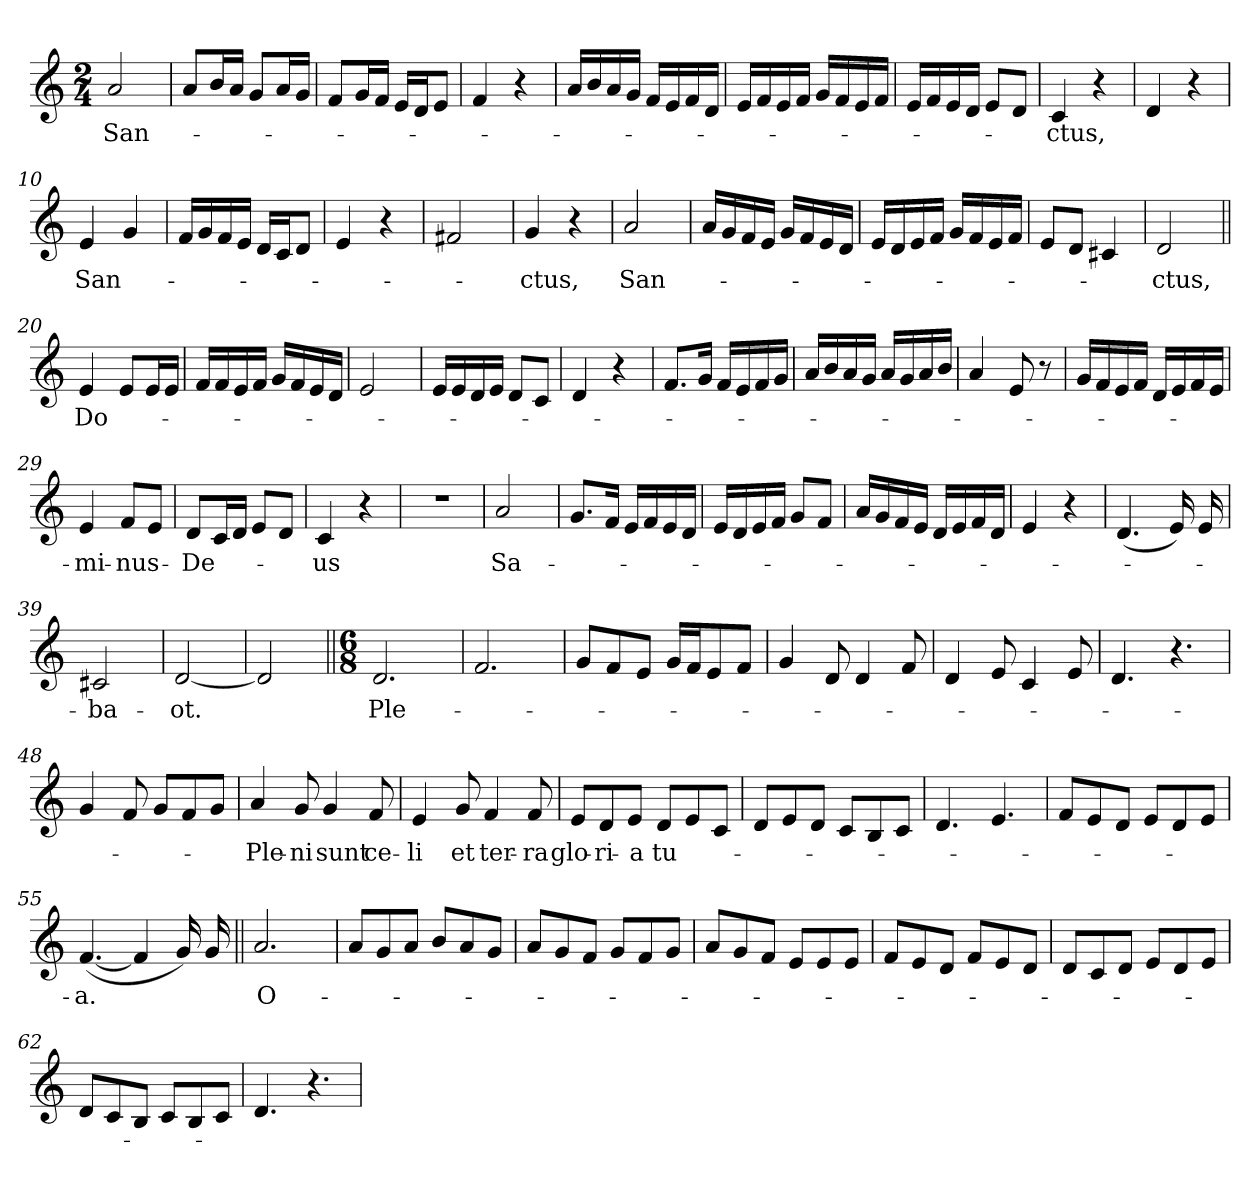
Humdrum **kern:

**kern	**text
*part1	*part1
*staff1	*staff1
*clefG2	*
*k[]	*
*C:	*
*M2/4	*
=1	=1
!	!LO:LY:b
2a/	San-
=2	=2
8a/L	.
16b/L	.
16a/JJ	.
8g/L	.
16a/L	.
16g/JJ	.
=3	=3
8f/L	.
16g/L	.
16f/JJ	.
16e/LL	.
16d/J	.
8e/J	.
=4	=4
4f/	.
4r	.
=5	=5
16a/LL	.
16b/	.
16a/	.
16g/JJ	.
16f/LL	.
16e/	.
16f/	.
16d/JJ	.
=6	=6
16e/LL	.
16f/	.
16e/	.
16f/JJ	.
16g/LL	.
16f/	.
16e/	.
16f/JJ	.
=7	=7
16e/LL	.
16f/	.
16e/	.
16d/JJ	.
8e/L	.
8d/J	.
=8	=8
!	!LO:LY:b
4c/	-ctus,
4r	.
=9	=9
4d/	.
4r	.
=10	=10
!	!LO:LY:b
4e/	San-
4g/	.
!!LO:LB:g=z
=11	=11
16f/LL	.
16g/	.
16f/	.
16e/JJ	.
16d/LL	.
16c/J	.
8d/J	.
=12	=12
4e/	.
4r	.
=13	=13
2f#X/	.
=14	=14
!	!LO:LY:b
4g/	-ctus,
4r	.
=15	=15
!	!LO:LY:b
2a/	San-
=16	=16
16a/LL	.
16g/	.
16f/	.
16e/JJ	.
16g/LL	.
16f/	.
16e/	.
16d/JJ	.
=17	=17
16e/LL	.
16d/	.
16e/	.
16f/JJ	.
16g/LL	.
16f/	.
16e/	.
16f/JJ	.
=18	=18
8e/L	.
8d/J	.
4c#X/	.
=19	=19
!	!LO:LY:b
2d/	-ctus,
=20||	=20||
!	!LO:LY:b
4e/	Do-
8e/L	.
16e/L	.
16e/JJ	.
=21	=21
16f/LL	.
16f/	.
16e/	.
16f/JJ	.
16g/LL	.
16f/	.
16e/	.
16d/JJ	.
!!LO:LB:g=z
=22	=22
2e/	.
=23	=23
16e/LL	.
16e/	.
16d/	.
16e/JJ	.
8d/L	.
8c/J	.
=24	=24
4d/	.
4r	.
=25	=25
8.f/L	.
16g/Jk	.
16f/LL	.
16e/	.
16f/	.
16g/JJ	.
=26	=26
16a/LL	.
16b/	.
16a/	.
16g/JJ	.
16a/LL	.
16g/	.
16a/	.
16b/JJ	.
=27	=27
4a/	.
8e/	.
8r	.
=28	=28
16g/LL	.
16f/	.
16e/	.
16f/JJ	.
16d/LL	.
16e/	.
16f/	.
16e/JJ	.
=29	=29
!	!LO:LY:b
4e/	-mi-
!	!LO:LY:b
8f/L	-nus-
8e/J	.
=30	=30
!	!LO:LY:b
8d/L	-De-
16c/L	.
16d/JJ	.
8e/L	.
8d/J	.
=31	=31
!	!LO:LY:b
4c/	-us
4r	.
=32	=32
2r	.
=33	=33
!	!LO:LY:b
2a/	Sa-
!!LO:LB:g=z
=34	=34
8.g/L	.
16f/Jk	.
16e/LL	.
16f/	.
16e/	.
16d/JJ	.
=35	=35
16e/LL	.
16d/	.
16e/	.
16f/JJ	.
8g/L	.
8f/J	.
=36	=36
16a/LL	.
16g/	.
16f/	.
16e/JJ	.
16d/LL	.
16e/	.
16f/	.
16d/JJ	.
=37	=37
4e/	.
4r	.
=38	=38
(<4.d/	.
*tremolo	*
16e/)	.
16e/)	.
*Xtremolo	*
=39	=39
!	!LO:LY:b
2c#X/	-ba-
=40	=40
!	!LO:LY:b
[2d/	-ot.
=41	=41
2d/]	.
=42||	=42||
*M6/8	*
!	!LO:LY:b
2.d/	Ple-
=43	=43
2.f/	.
=44	=44
8g/L	.
8f/	.
8e/J	.
16g/LL	.
16f/J	.
8e/	.
8f/J	.
!!LO:LB:g=z
=45	=45
4g/	.
8d/	.
4d/	.
8f/	.
=46	=46
4d/	.
8e/	.
4c/	.
8e/	.
=47	=47
4.d/	.
4.r	.
=48	=48
4g/	.
8f/	.
8g/L	.
8f/	.
8g/J	.
=49	=49
!	!LO:LY:b
4a/	-Ple-
!	!LO:LY:b
8g/	-ni
!	!LO:LY:b
4g/	sunt
!	!LO:LY:b
8f/	ce-
=50	=50
!	!LO:LY:b
4e/	-li
!	!LO:LY:b
8g/	et
!	!LO:LY:b
4f/	ter-
!	!LO:LY:b
8f/	-ra
=51	=51
!	!LO:LY:b
8e/L	glo-
!	!LO:LY:b
8d/	-ri-
!	!LO:LY:b
8e/J	-a
!	!LO:LY:b
8d/L	tu-
8e/	.
8c/J	.
=52	=52
8d/L	.
8e/	.
8d/J	.
8c/L	.
8B/	.
8c/J	.
=53	=53
4.d/	.
4.e/	.
!!LO:LB:g=z
=54	=54
8f/L	.
8e/	.
8d/J	.
8e/L	.
8d/	.
8e/J	.
=55	=55
!	!LO:LY:b
(<[4.f/	-a.
4f/]	.
*tremolo	*
16g/)	.
16g/)	.
*Xtremolo	*
=56||	=56||
!	!LO:LY:b
2.a/	O-
=57	=57
8a/L	.
8g/	.
8a/J	.
8b/L	.
8a/	.
8g/J	.
=58	=58
8a/L	.
8g/	.
8f/J	.
8g/L	.
8f/	.
8g/J	.
=59	=59
8a/L	.
8g/	.
8f/J	.
8e/L	.
8e/	.
8e/J	.
=60	=60
8f/L	.
8e/	.
8d/J	.
8f/L	.
8e/	.
8d/J	.
=61	=61
8d/L	.
8c/	.
8d/J	.
8e/L	.
8d/	.
8e/J	.
=62	=62
8d/L	.
8c/	.
8B/J	.
8c/L	.
8B/	.
8c/J	.
!!LO:LB:g=z
=63	=63
4.d/	.
4.r	.
=	=
*-	*-
